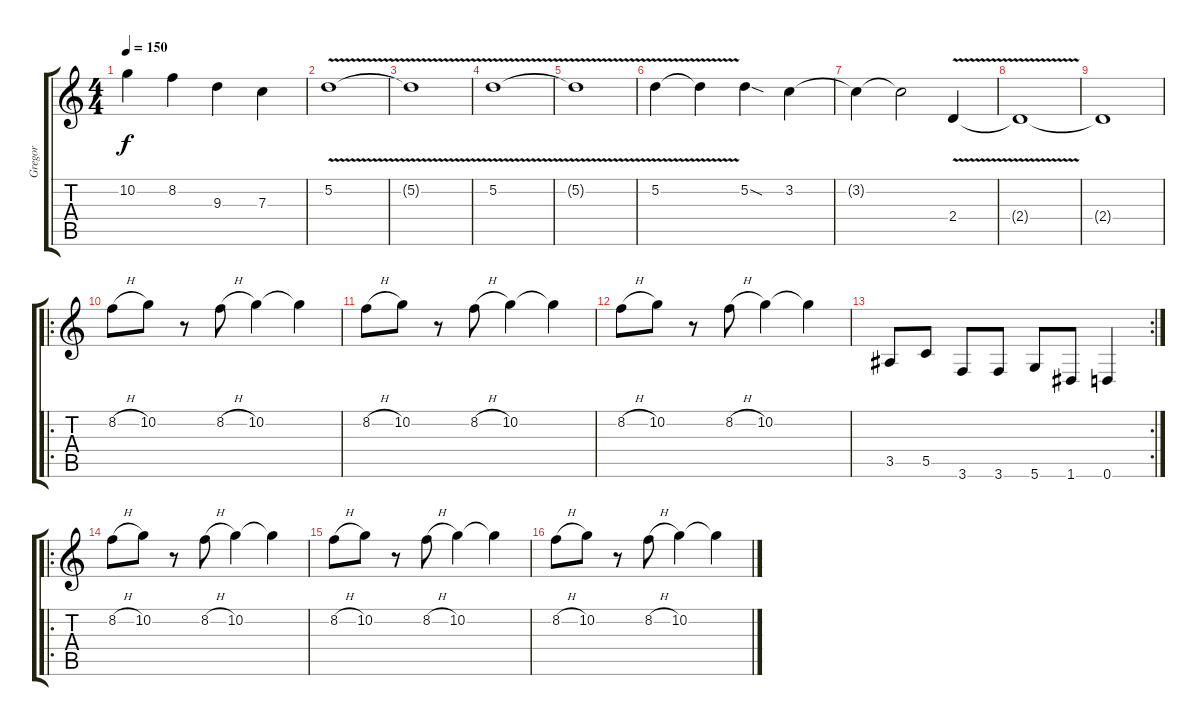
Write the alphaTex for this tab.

\track ("Gregor" "Gregor") {instrument distortionguitar}
\staff {score tabs}
\tuning (D4 A3 F3 C3 G2 D2) {hide}
\ts (4 4)
\tempo 150
\clef g2
\ks c
10.2.4{dy f} 8.2.4 9.3.4 7.3.4 |
5.2{v}.1 |
5.2{t}.1 |
5.2{v}.1 |
5.2{t}.1 |
5.2{v}.4 5.2{t}.4 5.2{sod}.4 3.2.4 |
3.2{t}.4 3.2{t}.2 2.4{v}.4 |
2.4{t}.1 |
2.4{t}.1 |
\ro
8.2{h}.8 10.2.8 r.8 8.2{h}.8 10.2.4 10.2{t}.4 |
8.2{h}.8 10.2.8 r.8 8.2{h}.8 10.2.4 10.2{t}.4 |
8.2{h}.8 10.2.8 r.8 8.2{h}.8 10.2.4 10.2{t}.4 |
\rc 2
3.5.8 5.5.8 3.6.8 3.6.8 5.6.8 1.6.8 0.6.4 |
\ro
8.2{h}.8 10.2.8 r.8 8.2{h}.8 10.2.4 10.2{t}.4 |
8.2{h}.8 10.2.8 r.8 8.2{h}.8 10.2.4 10.2{t}.4 |
8.2{h}.8 10.2.8 r.8 8.2{h}.8 10.2.4 10.2{t}.4
